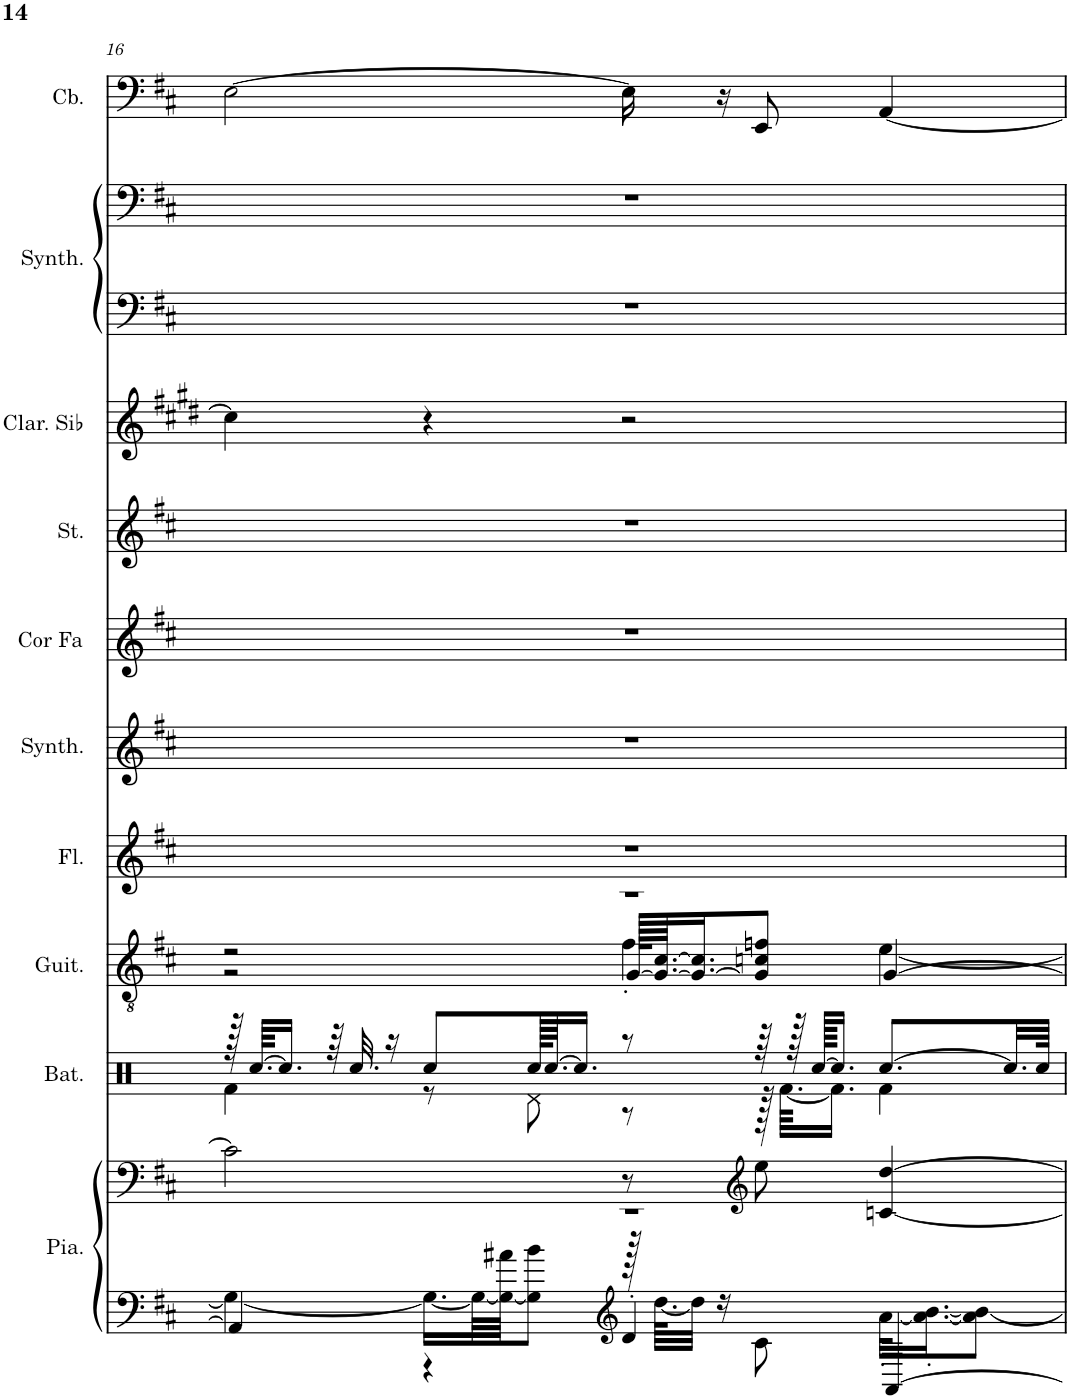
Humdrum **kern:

**kern	**kern	**kern	**kern	**kern	**kern	**kern	**kern	**kern	**kern	**kern	**kern
*part10	*part10	*part9	*part8	*part7	*part6	*part5	*part4	*part3	*part2	*part2	*part1
*staff12	*staff11	*staff10	*staff9	*staff8	*staff7	*staff6	*staff5	*staff4	*staff3	*staff2	*staff1
*I"Piano	*	*I"Batterie	*I"Guitare acoustique	*I"Flûte	*I"Synthétiseur Pad	*I"Cor en Fa	*I"Cordes	*I"Clarinette en Sib	*I"Synthétiseur d'instruments à cordes	*	*I"Contrebasse
*I'Pia.	*	*I'Bat.	*I'Guit.	*I'Fl.	*I'Synth.	*I'Cor Fa	*	*I'Clar. Sib	*I'Synth.	*	*I'Cb.
!!LO:PB:g=z
*clefF4	*clefF4	*clefX	*clefGv2	*clefG2	*clefG2	*clefG2	*clefG2	*clefG2	*clefF4	*clefF4	*clefF4
*	*	*	*	*	*	*Trd4c7	*	*Trd1c2	*	*	*Trd7c12
*k[f#c#]	*k[f#c#]	*k[]	*k[f#c#]	*k[f#c#]	*k[f#c#]	*k[f#c#]	*k[f#c#]	*k[f#c#g#d#]	*k[f#c#]	*k[f#c#]	*k[f#c#]
*M4/4	*M4/4	*M4/4	*M4/4	*M4/4	*M4/4	*M4/4	*M4/4	*M4/4	*M4/4	*M4/4	*M4/4
=16	=16	=16	=16	=16	=16	=16	=16	=16	=16	=16	=16
*^	*	*^	*^	*	*	*	*	*	*	*	*
*	*^	*	*	*	*	*^	*	*	*	*	*	*	*	*
1r	4G\_	4AA/]	2c#\]	128r	4Rf\	1r	2r	2r	1r	1r	1r	1r	4cc#\]	1r	1r	[2E\
.	.	.	.	[64.Rcc/KKLL	.	.	.	.	.	.	.	.	.	.	.	.
.	.	.	.	16.Rcc/JJ]	.	.	.	.	.	.	.	.	.	.	.	.
.	.	.	.	64r	.	.	.	.	.	.	.	.	.	.	.	.
.	.	.	.	32.Rcc/	.	.	.	.	.	.	.	.	.	.	.	.
.	.	.	.	16r	.	.	.	.	.	.	.	.	.	.	.	.
.	16.G\LL_	4r	.	8Rcc/L	8r	.	.	.	.	.	.	.	4r	.	.	.
.	64G\LL_	.	.	.	.	.	.	.	.	.	.	.	.	.	.	.
.	64G\_ 64a#X\JJJ	.	.	.	.	.	.	.	.	.	.	.	.	.	.	.
.	8G\] 8b\J	.	.	128Rcc/KLLL	8Rd\	.	.	.	.	.	.	.	.	.	.	.
.	.	.	.	[64.Rcc/JJ	.	.	.	.	.	.	.	.	.	.	.	.
.	.	.	.	16.Rcc/JJ]	.	.	.	.	.	.	.	.	.	.	.	.
*clefG2	*	*	*	*	*	*	*	*	*	*	*	*	*	*	*	*
.	128r	4d'/	8r	8r	8r	.	4f#'\	[128G/KLLLL	.	.	.	.	2r	.	.	16E\]
.	[64.dd\KLLL	.	.	.	.	.	.	64.G/_ [64.c#/JJ	.	.	.	.	.	.	.	.
.	32dd\JJJ]	.	.	.	.	.	.	16.G/_ 16.c#/]J	.	.	.	.	.	.	.	.
.	16r	.	.	.	.	.	.	.	.	.	.	.	.	.	.	16r
*	*	*	*clefG2	*	*	*	*	*	*	*	*	*	*	*	*	*
.	8c#\	.	8ee\	64r	128r	.	.	8G/] 8cn/ 8fn/J	.	.	.	.	.	.	.	8EE/
.	.	.	.	.	[64.Rf\KKLL	.	.	.	.	.	.	.	.	.	.	.
.	.	.	.	128r	.	.	.	.	.	.	.	.	.	.	.	.
.	.	.	.	[128Rcc/KKKLL	.	.	.	.	.	.	.	.	.	.	.	.
.	.	.	.	16.Rcc/JJ]	16.Rf\JJ]	.	.	.	.	.	.	.	.	.	.	.
.	[32a#'\KLL	[4AA/	[4cn/ [4dd/	[8.Rcc/L	4Rf\	.	[4e\	[4G/	.	.	.	.	.	.	.	[4AA/
.	16.a#\_' [16.b\'J	.	.	.	.	.	.	.	.	.	.	.	.	.	.	.
.	8a#\] 8b\_J	.	.	.	.	.	.	.	.	.	.	.	.	.	.	.
.	.	.	.	32.Rcc/LL]	.	.	.	.	.	.	.	.	.	.	.	.
.	.	.	.	64Rcc/JJJk	.	.	.	.	.	.	.	.	.	.	.	.
*	*	*	*	*v	*v	*	*	*	*	*	*	*	*	*	*	*
*v	*v	*v	*	*	*v	*v	*v	*	*	*	*	*	*	*	*
=	=	=	=	=	=	=	=	=	=	=	=
*-	*-	*-	*-	*-	*-	*-	*-	*-	*-	*-	*-
